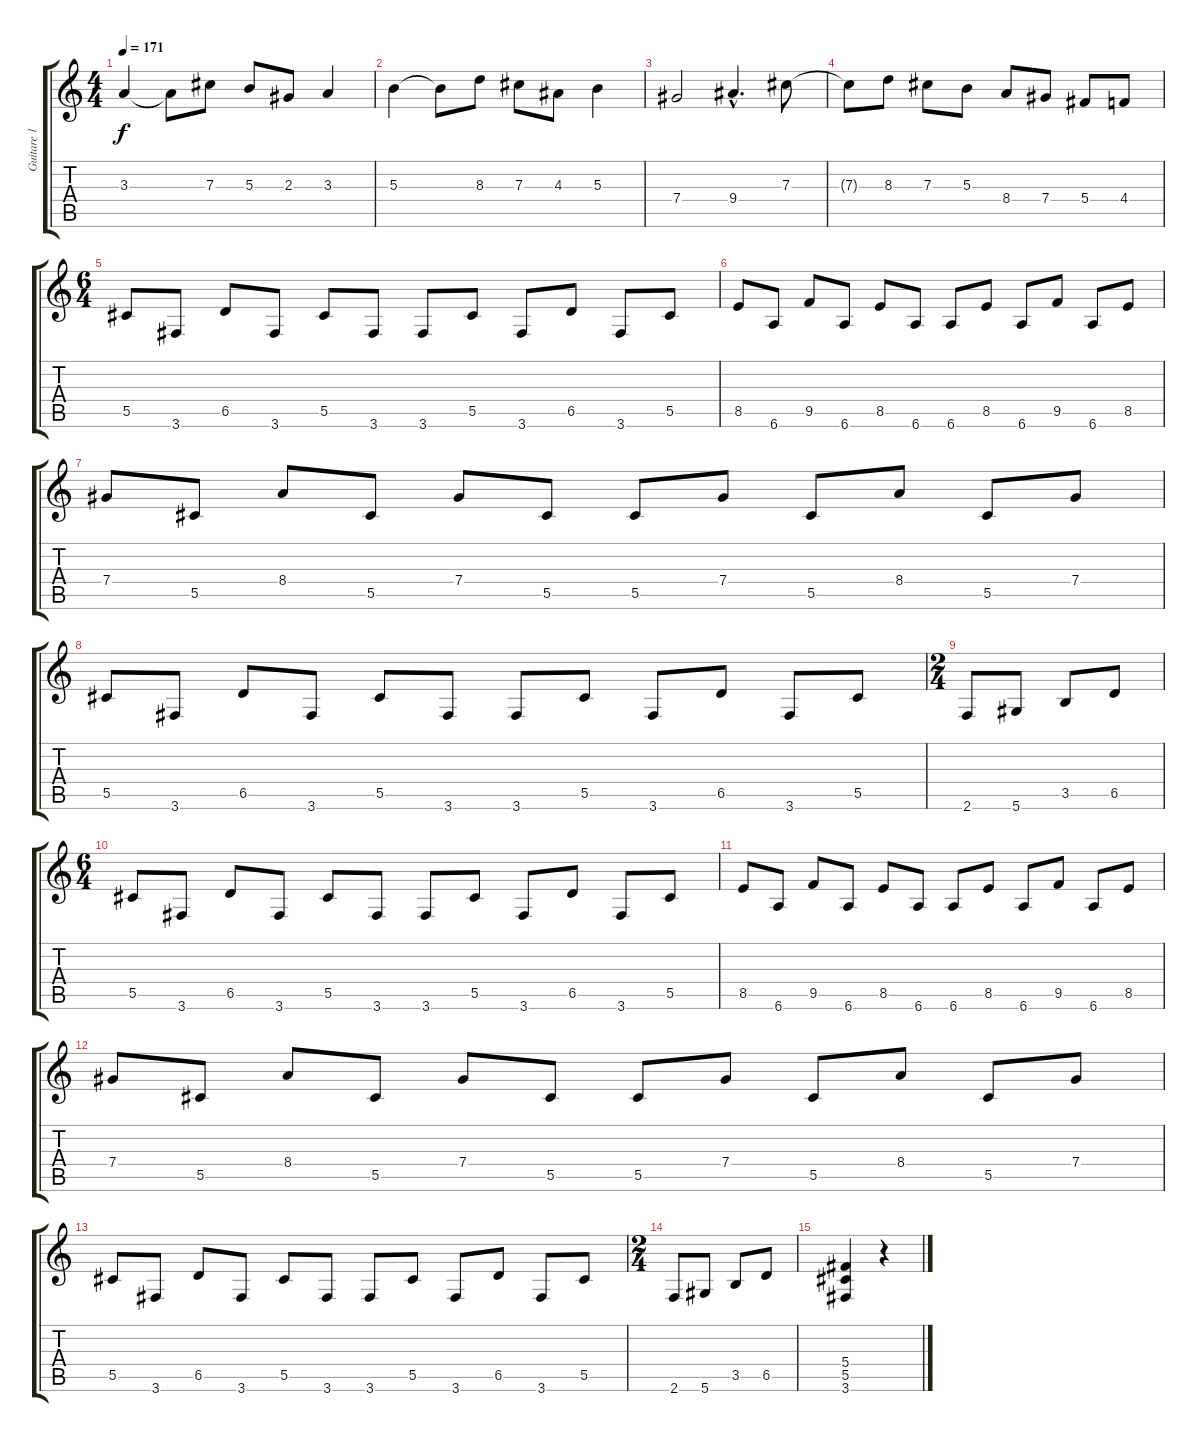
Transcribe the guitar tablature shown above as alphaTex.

\track ("Guitare 1" "Guitare 1") {instrument distortionguitar}
\staff {score tabs}
\tuning (Eb4 Bb3 Gb3 Db3 Ab2 Eb2) {hide}
\ts (4 4)
\tempo 171
\clef g2
\ks c
3.3.4{dy f} 3.3{t}.8 7.3.8 5.3.8 2.3.8 3.3.4 |
5.3.4 5.3{t}.8 8.3.8 7.3.8 4.3.8 5.3.4 |
7.4.2 9.4{hac}.4{d} 7.3.8 |
7.3{t}.8 8.3.8 7.3.8 5.3.8 8.4.8 7.4.8 5.4.8 4.4.8 |
\ts (6 4)
5.5.8 3.6.8 6.5.8 3.6.8 5.5.8 3.6.8 3.6.8 5.5.8 3.6.8 6.5.8 3.6.8 5.5.8 |
8.5.8 6.6.8 9.5.8 6.6.8 8.5.8 6.6.8 6.6.8 8.5.8 6.6.8 9.5.8 6.6.8 8.5.8 |
7.4.8 5.5.8 8.4.8 5.5.8 7.4.8 5.5.8 5.5.8 7.4.8 5.5.8 8.4.8 5.5.8 7.4.8 |
5.5.8 3.6.8 6.5.8 3.6.8 5.5.8 3.6.8 3.6.8 5.5.8 3.6.8 6.5.8 3.6.8 5.5.8 |
\ts (2 4)
2.6.8 5.6.8 3.5.8 6.5.8 |
\ts (6 4)
5.5.8 3.6.8 6.5.8 3.6.8 5.5.8 3.6.8 3.6.8 5.5.8 3.6.8 6.5.8 3.6.8 5.5.8 |
8.5.8 6.6.8 9.5.8 6.6.8 8.5.8 6.6.8 6.6.8 8.5.8 6.6.8 9.5.8 6.6.8 8.5.8 |
7.4.8 5.5.8 8.4.8 5.5.8 7.4.8 5.5.8 5.5.8 7.4.8 5.5.8 8.4.8 5.5.8 7.4.8 |
5.5.8 3.6.8 6.5.8 3.6.8 5.5.8 3.6.8 3.6.8 5.5.8 3.6.8 6.5.8 3.6.8 5.5.8 |
\ts (2 4)
2.6.8 5.6.8 3.5.8 6.5.8 |
(5.4 5.5 3.6).4 r.4
